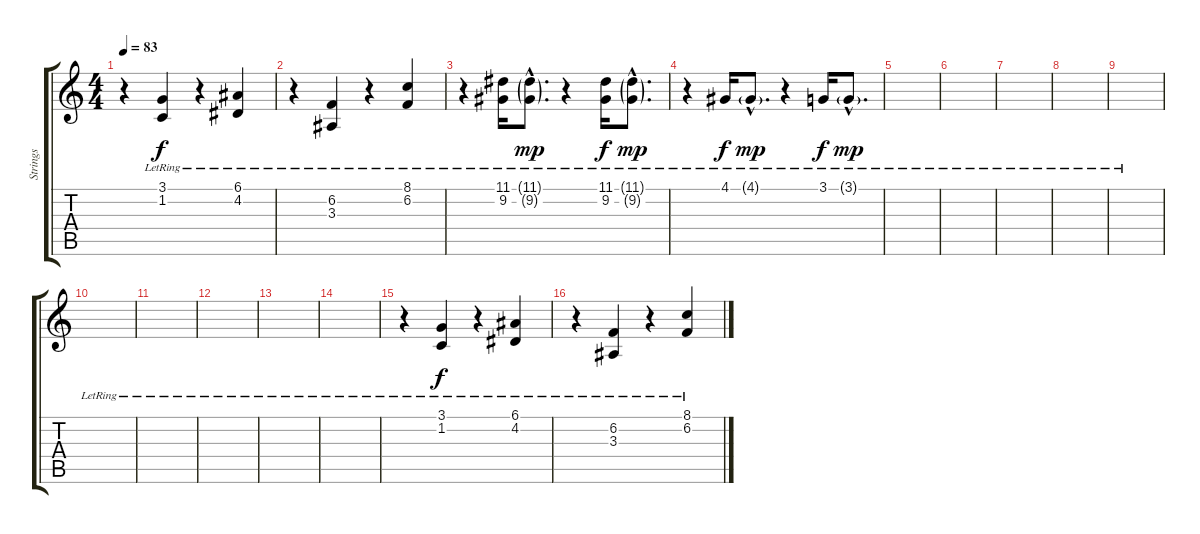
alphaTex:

\track ("Strings" "Strings") {instrument pizzicatostrings}
\staff {score tabs}
\tuning (E4 B3 G3 D3 A2 E2) {hide}
\ts (4 4)
\tempo 83
\clef g2
\ks c
r.4{dy f} (3.1{lr} 1.2{lr}).4 r.4 (6.1{lr} 4.2{lr}).4 |
r.4 (6.2{lr} 3.3{lr}).4 r.4 (8.1{lr} 6.2{lr}).4 |
r.4 (11.1{lr} 9.2{lr}).16 (11.1{g hac lr} 9.2{g hac lr}).8{d dy mp} r.4 (11.1{lr} 9.2{lr}).16{dy f} (11.1{g hac lr} 9.2{g hac lr}).8{d dy mp} |
r.4 4.1{lr}.16{dy f} 4.1{g hac lr}.8{d dy mp} r.4 3.1{lr}.16{dy f} 3.1{g hac lr}.8{d dy mp} |
|
|
|
|
|
|
|
|
|
|
r.4 (3.1{lr} 1.2{lr}).4{dy f} r.4 (6.1{lr} 4.2{lr}).4 |
r.4 (6.2{lr} 3.3{lr}).4 r.4 (8.1{lr} 6.2{lr}).4
